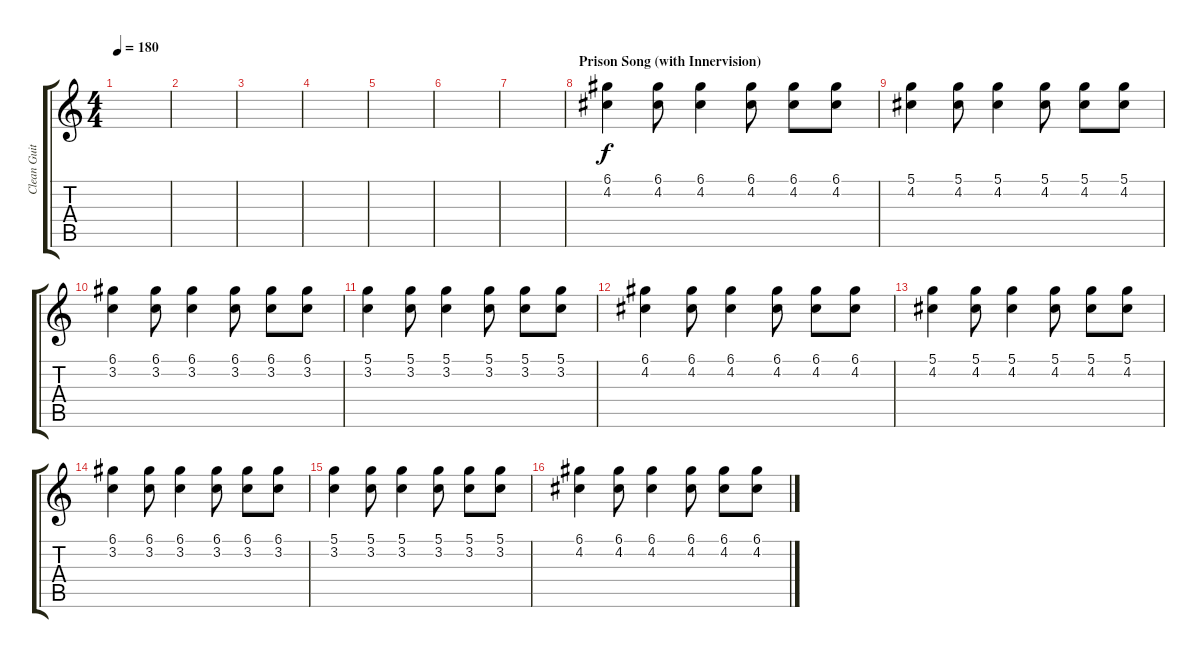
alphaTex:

\track ("Clean Guitar" "Clean Guit") {instrument electricguitarclean}
\staff {score tabs}
\tuning (D4 A3 F3 C3 G2 C2) {hide}
\ts (4 4)
\tempo 180
\clef g2
\ks c
|
|
|
|
|
|
|
\section ("" "Prison Song (with Innervision)")
(6.1 4.2).4{instrument electricguitarclean} (6.1 4.2).8 (6.1 4.2).4 (6.1 4.2).8 (6.1 4.2).8 (6.1 4.2).8 |
(5.1 4.2).4 (5.1 4.2).8 (5.1 4.2).4 (5.1 4.2).8 (5.1 4.2).8 (5.1 4.2).8 |
(6.1 3.2).4 (6.1 3.2).8 (6.1 3.2).4 (6.1 3.2).8 (6.1 3.2).8 (6.1 3.2).8 |
(5.1 3.2).4 (5.1 3.2).8 (5.1 3.2).4 (5.1 3.2).8 (5.1 3.2).8 (5.1 3.2).8 |
(6.1 4.2).4{instrument electricguitarclean} (6.1 4.2).8 (6.1 4.2).4 (6.1 4.2).8 (6.1 4.2).8 (6.1 4.2).8 |
(5.1 4.2).4 (5.1 4.2).8 (5.1 4.2).4 (5.1 4.2).8 (5.1 4.2).8 (5.1 4.2).8 |
(6.1 3.2).4 (6.1 3.2).8 (6.1 3.2).4 (6.1 3.2).8 (6.1 3.2).8 (6.1 3.2).8 |
(5.1 3.2).4 (5.1 3.2).8 (5.1 3.2).4 (5.1 3.2).8 (5.1 3.2).8 (5.1 3.2).8 |
(6.1 4.2).4{instrument electricguitarclean} (6.1 4.2).8 (6.1 4.2).4 (6.1 4.2).8 (6.1 4.2).8 (6.1 4.2).8
